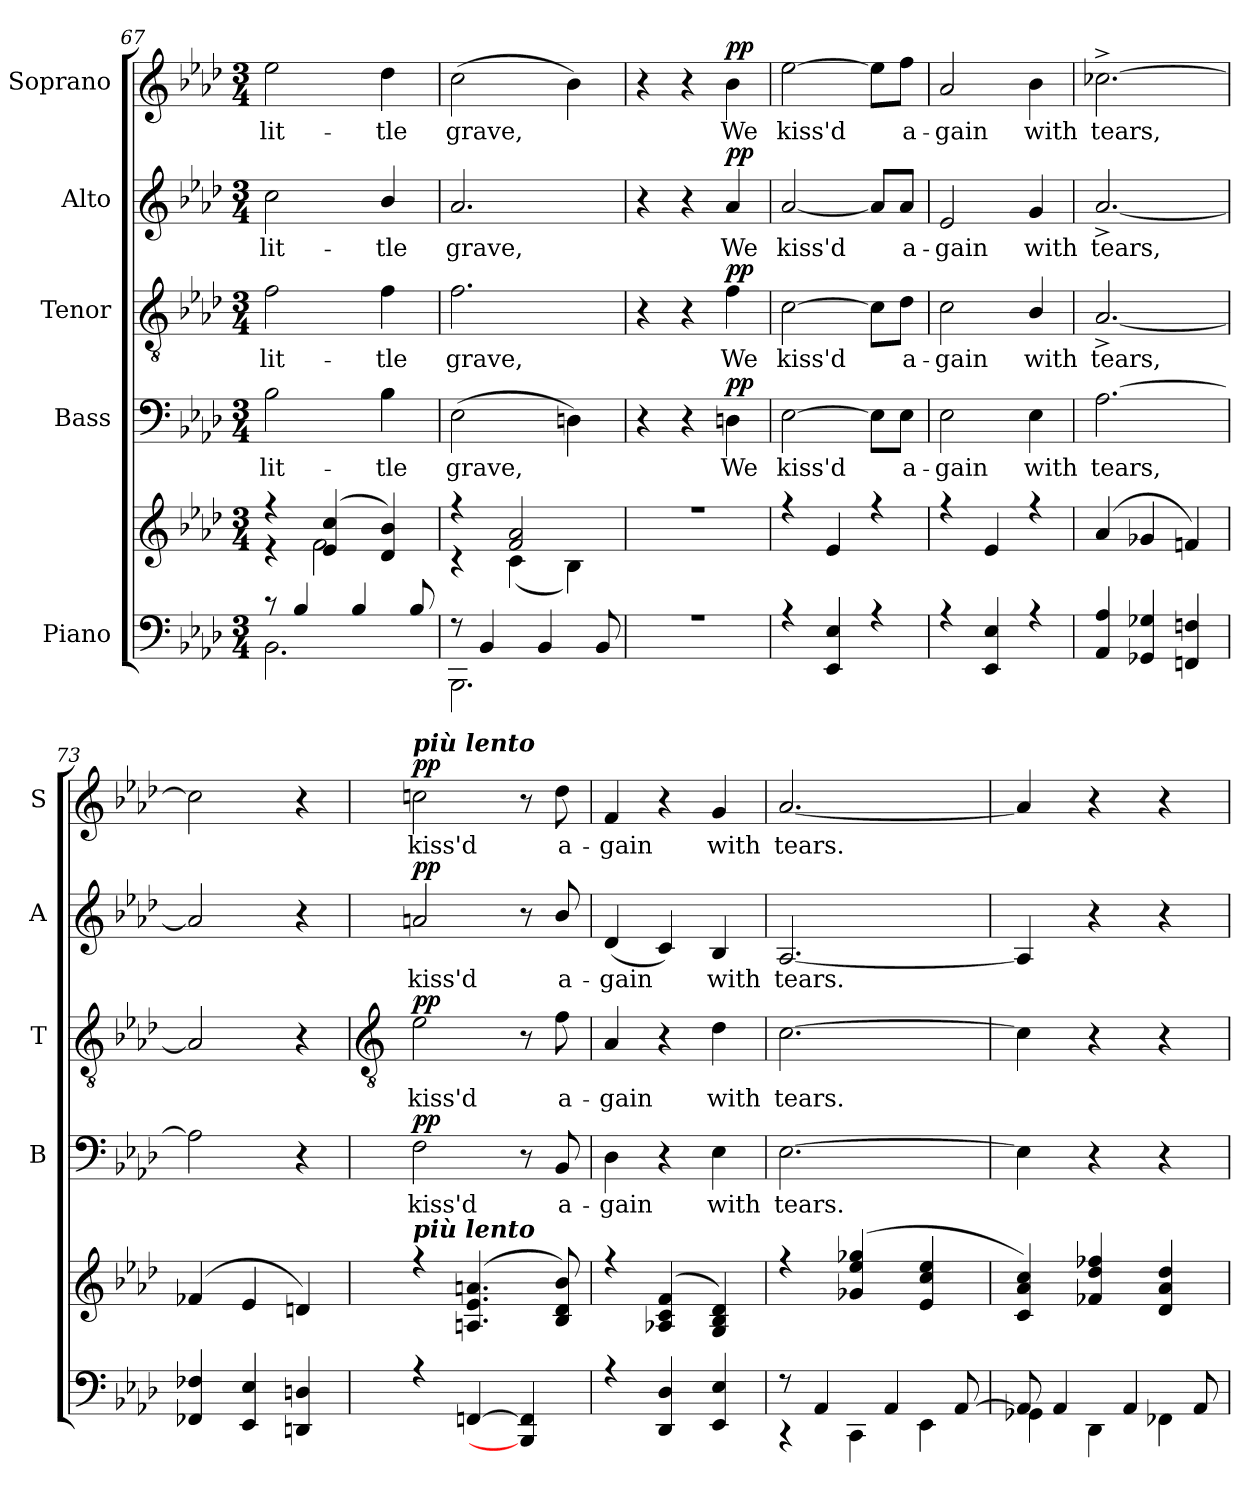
**kern	**kern	**kern	**text	**dynam	**kern	**text	**dynam	**kern	**text	**dynam	**kern	**text	**dynam
*part5	*part5	*part4	*part4	*part4	*part3	*part3	*part3	*part2	*part2	*part2	*part1	*part1	*part1
*staff6	*staff5	*staff4	*staff4	*staff4	*staff3	*staff3	*staff3	*staff2	*staff2	*staff2	*staff1	*staff1	*staff1
*I"Piano	*	*I"Bass	*	*	*I"Tenor	*	*	*I"Alto	*	*	*I"Soprano	*	*
*	*	*I'B	*	*	*I'T	*	*	*I'A	*	*	*I'S	*	*
*clefF4	*clefG2	*clefF4	*	*	*clefGv2	*	*	*clefG2	*	*	*clefG2	*	*
*k[b-e-a-d-]	*k[b-e-a-d-]	*k[b-e-a-d-]	*	*	*k[b-e-a-d-]	*	*	*k[b-e-a-d-]	*	*	*k[b-e-a-d-]	*	*
*A-:	*A-:	*A-:	*	*	*A-:	*	*	*A-:	*	*	*A-:	*	*
*M3/4	*M3/4	*M3/4	*	*	*M3/4	*	*	*M3/4	*	*	*M3/4	*	*
=67	=67	=67	=67	=67	=67	=67	=67	=67	=67	=67	=67	=67	=67
*^	*^	*	*	*	*	*	*	*	*	*	*	*	*
!	!	!	!	!	!LO:LY:b	!	!	!LO:LY:b	!	!	!LO:LY:b	!	!	!LO:LY:b	!
8r	2.BB-\	4r	4r	2B-	lit-	.	2f	lit-	.	2cc	lit-	.	2ee-	lit-	.
4B-/	.	.	.	.	.	.	.	.	.	.	.	.	.	.	.
.	.	(>4e-/ 4cc/	2f\	.	.	.	.	.	.	.	.	.	.	.	.
4B-/	.	.	.	.	.	.	.	.	.	.	.	.	.	.	.
!	!	!	!	!	!LO:LY:b	!	!	!LO:LY:b	!	!	!LO:LY:b	!	!	!LO:LY:b	!
.	.	4d-/ 4b-/)	.	4B-	-tle	.	4f	-tle	.	4b-/	-tle	.	4dd-	-tle	.
8B-/	.	.	.	.	.	.	.	.	.	.	.	.	.	.	.
=68	=68	=68	=68	=68	=68	=68	=68	=68	=68	=68	=68	=68	=68	=68	=68
!	!	!	!	!	!LO:LY:b	!	!	!LO:LY:b	!	!	!LO:LY:b	!	!	!LO:LY:b	!
8r	2.BBB-\	4r	4r	(>2E-	grave,	.	2.f	grave,	.	2.a-	grave,	.	(>2cc	grave,	.
4BB-/	.	.	.	.	.	.	.	.	.	.	.	.	.	.	.
.	.	2f/ 2a-/	(<4c\	.	.	.	.	.	.	.	.	.	.	.	.
4BB-/	.	.	.	.	.	.	.	.	.	.	.	.	.	.	.
.	.	.	4B-\)	4Dn)	.	.	.	.	.	.	.	.	4b-)	.	.
8BB-/	.	.	.	.	.	.	.	.	.	.	.	.	.	.	.
=69	=69	=69	=69	=69	=69	=69	=69	=69	=69	=69	=69	=69	=69	=69	=69
!LO:N:vis=1	!	!LO:N:vis=1	!	!	!	!	!	!	!	!	!	!	!	!	!
2.r	2.ryy	2.r	2.ryy	4r	.	.	4r	.	.	4r	.	.	4r	.	.
.	.	.	.	4r	.	.	4r	.	.	4r	.	.	4r	.	.
!	!	!	!	!	!LO:LY:b	!LO:DY:b	!	!LO:LY:b	!LO:DY:b	!	!LO:LY:b	!LO:DY:b	!	!LO:LY:b	!LO:DY:b
.	.	.	.	4Dn	We	pp	4f	We	pp	4a-	We	pp	4b-	We	pp
=70	=70	=70	=70	=70	=70	=70	=70	=70	=70	=70	=70	=70	=70	=70	=70
!	!	!	!	!	!LO:LY:b	!	!	!LO:LY:b	!	!	!LO:LY:b	!	!	!LO:LY:b	!
4r	2.ryy	4r	2.ryy	[2E-	kiss'd	.	[2c	kiss'd	.	[2a-	kiss'd	.	[2ee-	kiss'd	.
4EE-/ 4E-/	.	4e-/	.	.	.	.	.	.	.	.	.	.	.	.	.
4r	.	4r	.	8E-\L]	.	.	8c\L]	.	.	8a-/L]	.	.	8ee-\L]	.	.
!	!	!	!	!	!LO:LY:b	!	!	!LO:LY:b	!	!	!LO:LY:b	!	!	!LO:LY:b	!
.	.	.	.	8E-\J	a-	.	8d-\J	a-	.	8a-/J	a-	.	8ff\J	a-	.
=71	=71	=71	=71	=71	=71	=71	=71	=71	=71	=71	=71	=71	=71	=71	=71
!	!	!	!	!	!LO:LY:b	!	!	!LO:LY:b	!	!	!LO:LY:b	!	!	!LO:LY:b	!
4r	2.ryy	4r	2.ryy	2E-	-gain	.	2c	-gain	.	2e-	-gain	.	2a-	-gain	.
4EE-/ 4E-/	.	4e-/	.	.	.	.	.	.	.	.	.	.	.	.	.
!	!	!	!	!	!LO:LY:b	!	!	!LO:LY:b	!	!	!LO:LY:b	!	!	!LO:LY:b	!
4r	.	4r	.	4E-	with	.	4B-/	with	.	4g	with	.	4b-	with	.
=72	=72	=72	=72	=72	=72	=72	=72	=72	=72	=72	=72	=72	=72	=72	=72
!	!	!	!	!	!LO:LY:b	!	!	!LO:LY:b	!	!	!LO:LY:b	!	!	!LO:LY:b	!
4AA-/ 4A-/	2.ryy	(>4a-/	2.ryy	[2.A-	tears,	.	[2.A-^	tears,	.	[2.a-^	tears,	.	[2.cc-X^	tears,	.
4GG-X/ 4G-X/	.	4g-X/	.	.	.	.	.	.	.	.	.	.	.	.	.
4FFn/ 4Fn/	.	4fn/)	.	.	.	.	.	.	.	.	.	.	.	.	.
=73	=73	=73	=73	=73	=73	=73	=73	=73	=73	=73	=73	=73	=73	=73	=73
4FF-X/ 4F-X/	2.ryy	(>4f-X/	2.ryy	2A-]	.	.	2A-]	.	.	2a-]	.	.	2cc-]	.	.
4EE-/ 4E-/	.	4e-/	.	.	.	.	.	.	.	.	.	.	.	.	.
4DDn/ 4Dn/	.	4dn/)	.	4r	.	.	4r	.	.	4r	.	.	4r	.	.
!!LO:LB:g=z
=74	=74	=74	=74	=74	=74	=74	=74	=74	=74	=74	=74	=74	=74	=74	=74
*	*	*	*	*	*	*	*clefGv2	*	*	*	*	*	*	*	*
!	!	!	!	!	!	!	!	!	!	!	!	!	!LO:TX:a:Bi:t=più lento	!	!
!	!	!LO:TX:a:Bi:t=più lento	!	!	!	!	!	!	!	!	!	!	!	!	!
!	!	!	!	!	!LO:LY:b	!LO:DY:b	!	!LO:LY:b	!LO:DY:b	!	!LO:LY:b	!LO:DY:b	!	!LO:LY:b	!LO:DY:b
4r	2.ryy	4r	2.ryy	2F	kiss'd	pp	2e-	kiss'd	pp	2an	kiss'd	pp	2ccn	kiss'd	pp
[4FFn/	.	(>4.An/ 4.e-/ 4.an/	.	.	.	.	.	.	.	.	.	.	.	.	.
4BBB-/] 4FF/]	.	.	.	8r	.	.	8r	.	.	8r	.	.	8r	.	.
!	!	!	!	!	!LO:LY:b	!	!	!LO:LY:b	!	!	!LO:LY:b	!	!	!LO:LY:b	!
.	.	8B-/ 8d-/ 8b-/)	.	8BB-	a-	.	8f	a-	.	8b-/	a-	.	8dd-	a-	.
=75	=75	=75	=75	=75	=75	=75	=75	=75	=75	=75	=75	=75	=75	=75	=75
!	!	!	!	!	!LO:LY:b	!	!	!LO:LY:b	!	!	!LO:LY:b	!	!	!LO:LY:b	!
4r	2.ryy	4r	2.ryy	4D-	-gain	.	4A-	-gain	.	(<4d-	-gain	.	4f	-gain	.
4DD-/ 4D-/	.	(>4A-X/ 4c/ 4f/	.	4r	.	.	4r	.	.	4c)	.	.	4r	.	.
!	!	!	!	!	!LO:LY:b	!	!	!LO:LY:b	!	!	!LO:LY:b	!	!	!LO:LY:b	!
4EE-/ 4E-/	.	4G/ 4B-/ 4d-/)	.	4E-	with	.	4d-	with	.	4B-	with	.	4g	with	.
=76	=76	=76	=76	=76	=76	=76	=76	=76	=76	=76	=76	=76	=76	=76	=76
!	!	!	!	!	!LO:LY:b	!	!	!LO:LY:b	!	!	!LO:LY:b	!	!	!LO:LY:b	!
8r	4r	4r	2.ryy	[2.E-	tears.	.	[2.c	tears.	.	[2.A-	tears.	.	[2.a-	tears.	.
4AA-/	.	.	.	.	.	.	.	.	.	.	.	.	.	.	.
.	4CC\	(>4g-X/ 4ee-/ 4gg-X/	.	.	.	.	.	.	.	.	.	.	.	.	.
4AA-/	.	.	.	.	.	.	.	.	.	.	.	.	.	.	.
.	4EE-\	4e-/ 4cc/ 4ee-/	.	.	.	.	.	.	.	.	.	.	.	.	.
[8AA-/	.	.	.	.	.	.	.	.	.	.	.	.	.	.	.
=77	=77	=77	=77	=77	=77	=77	=77	=77	=77	=77	=77	=77	=77	=77	=77
8AA-/]	4GG-X\	4c/ 4a-/ 4cc/)	2.ryy	4E-]	.	.	4c]	.	.	4A-]	.	.	4a-]	.	.
4AA-/	.	.	.	.	.	.	.	.	.	.	.	.	.	.	.
.	4DD-\	4f-X/ 4dd-/ 4ff-X/	.	4r	.	.	4r	.	.	4r	.	.	4r	.	.
4AA-/	.	.	.	.	.	.	.	.	.	.	.	.	.	.	.
.	4FF-X\	4d-/ 4a-/ 4dd-/	.	4r	.	.	4r	.	.	4r	.	.	4r	.	.
8AA-/	.	.	.	.	.	.	.	.	.	.	.	.	.	.	.
*v	*v	*	*	*	*	*	*	*	*	*	*	*	*	*	*
*	*v	*v	*	*	*	*	*	*	*	*	*	*	*	*
=	=	=	=	=	=	=	=	=	=	=	=	=	=
*-	*-	*-	*-	*-	*-	*-	*-	*-	*-	*-	*-	*-	*-
